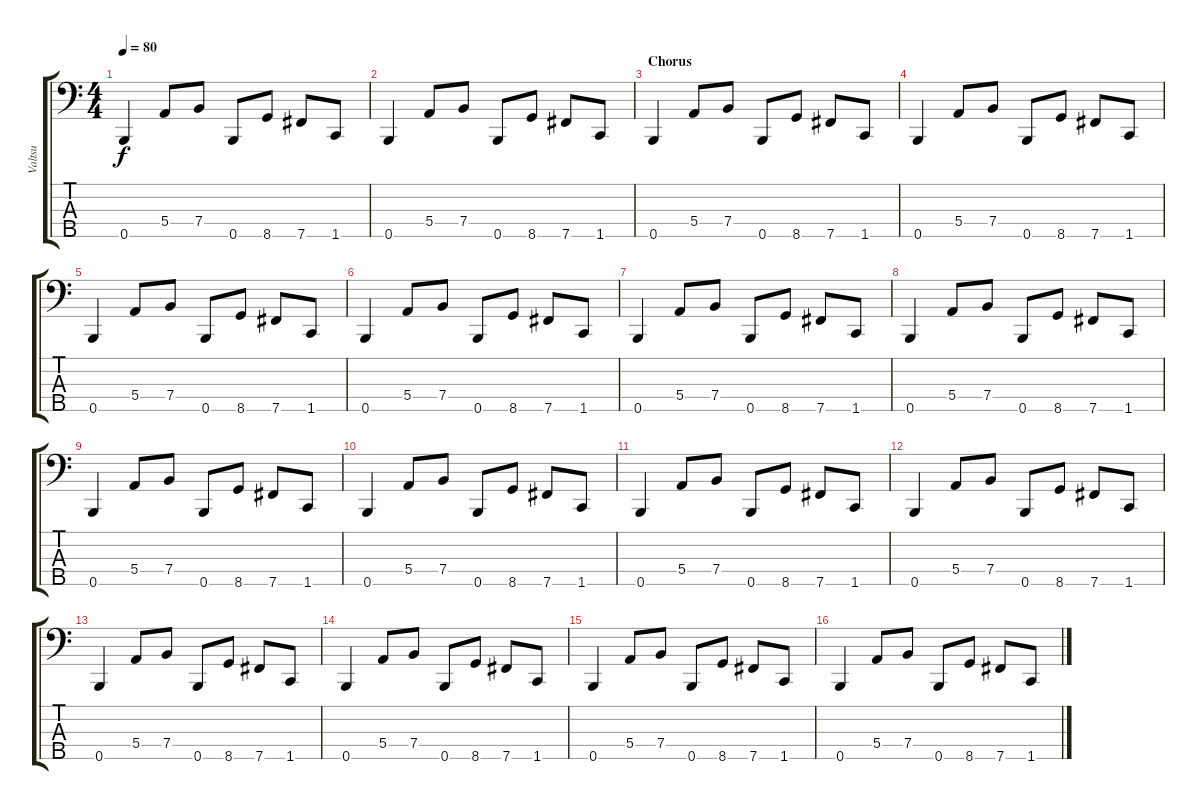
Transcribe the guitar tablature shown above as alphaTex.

\track ("Valtsu" "Valtsu") {instrument electricbasspick}
\staff {score tabs}
\tuning (G2 D2 A1 E1 B0) {hide}
\ts (4 4)
\tempo 80
\clef f4
\ks c
0.5.4{dy f} 5.4.8 7.4.8 0.5.8 8.5.8 7.5.8 1.5.8 |
0.5.4 5.4.8 7.4.8 0.5.8 8.5.8 7.5.8 1.5.8 |
\section ("" "Chorus")
0.5.4 5.4.8 7.4.8 0.5.8 8.5.8 7.5.8 1.5.8 |
0.5.4 5.4.8 7.4.8 0.5.8 8.5.8 7.5.8 1.5.8 |
0.5.4 5.4.8 7.4.8 0.5.8 8.5.8 7.5.8 1.5.8 |
0.5.4 5.4.8 7.4.8 0.5.8 8.5.8 7.5.8 1.5.8 |
0.5.4 5.4.8 7.4.8 0.5.8 8.5.8 7.5.8 1.5.8 |
0.5.4 5.4.8 7.4.8 0.5.8 8.5.8 7.5.8 1.5.8 |
0.5.4 5.4.8 7.4.8 0.5.8 8.5.8 7.5.8 1.5.8 |
0.5.4 5.4.8 7.4.8 0.5.8 8.5.8 7.5.8 1.5.8 |
0.5.4 5.4.8 7.4.8 0.5.8 8.5.8 7.5.8 1.5.8 |
0.5.4 5.4.8 7.4.8 0.5.8 8.5.8 7.5.8 1.5.8 |
0.5.4 5.4.8 7.4.8 0.5.8 8.5.8 7.5.8 1.5.8 |
0.5.4 5.4.8 7.4.8 0.5.8 8.5.8 7.5.8 1.5.8 |
0.5.4 5.4.8 7.4.8 0.5.8 8.5.8 7.5.8 1.5.8 |
0.5.4 5.4.8 7.4.8 0.5.8 8.5.8 7.5.8 1.5.8
